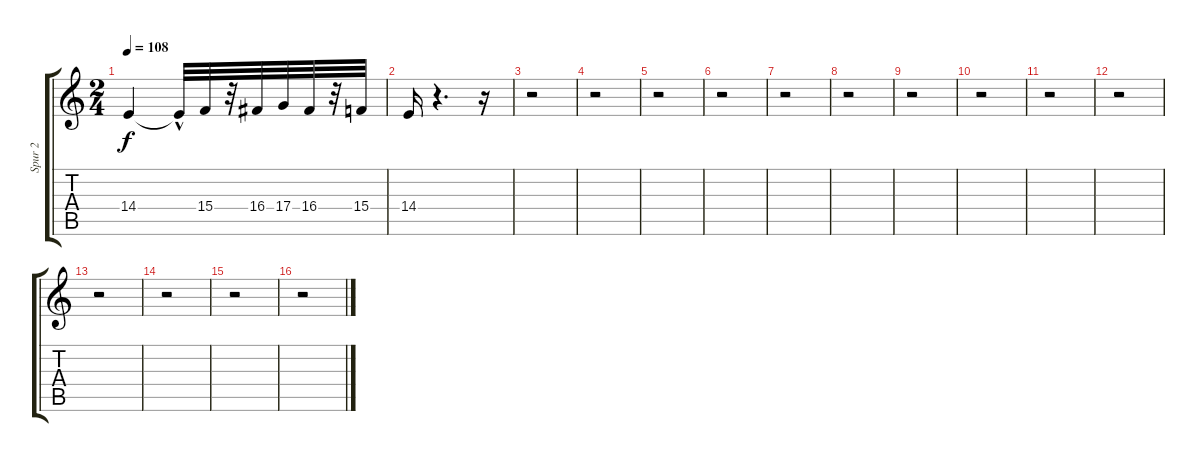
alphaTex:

\track ("Spur 2" "Spur 2") {instrument clarinet}
\staff {score tabs}
\tuning (E4 B3 G3 D3 A2 E2) {hide}
\ts (2 4)
\tempo 108
\clef g2
\ks c
14.4.4{dy f} 14.4{hac t}.32 15.4.32 r.32 16.4.32 17.4.32 16.4.32 r.32 15.4.32 |
14.4.16 r.4{d} r.16 |
r.2 |
r.2 |
r.2 |
r.2 |
r.2 |
r.2 |
r.2 |
r.2 |
r.2 |
r.2 |
r.2 |
r.2 |
r.2 |
r.2
